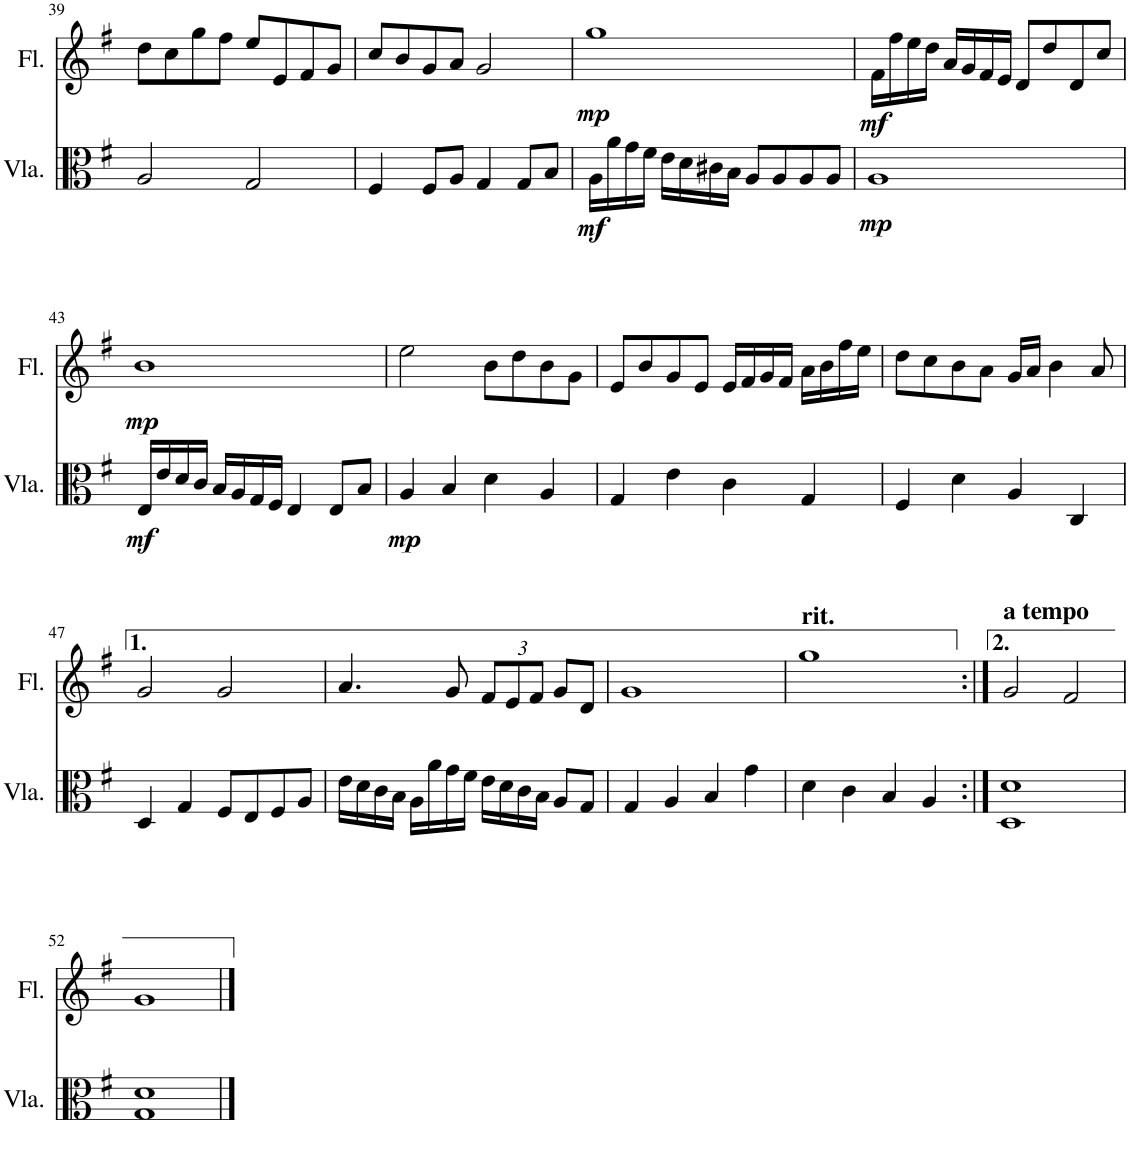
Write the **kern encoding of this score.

**kern	**dynam	**kern	**dynam
*part2	*part2	*part1	*part1
*staff2	*staff2	*staff1	*staff1
*I"Viola	*	*I"Flute	*
*I'Vla.	*	*I'Fl.	*
!!LO:PB:g=z
*clefC3	*	*clefG2	*
*k[f#]	*	*k[f#]	*
*M4/4	*	*M4/4	*
=39	=39	=39	=39
2A/	.	8dd\L	.
.	.	8cc\	.
.	.	8gg\	.
.	.	8ff#\J	.
2G/	.	8ee/L	.
.	.	8e/	.
.	.	8f#/	.
.	.	8g/J	.
=40	=40	=40	=40
4F#/	.	8cc/L	.
.	.	8b/	.
8F#/L	.	8g/	.
8A/J	.	8a/J	.
4G/	.	2g/	.
8G/L	.	.	.
8B/J	.	.	.
=41	=41	=41	=41
!	!LO:DY:b	!	!LO:DY:b
16A\LL	mf	1gg	mp
16a\	.	.	.
16g\	.	.	.
16f#\JJ	.	.	.
16e\LL	.	.	.
16d\	.	.	.
16c#X\	.	.	.
16B\JJ	.	.	.
8A/L	.	.	.
8A/	.	.	.
8A/	.	.	.
8A/J	.	.	.
=42	=42	=42	=42
!	!LO:DY:b	!	!LO:DY:b
1A	mp	16f#\LL	mf
.	.	16ff#\	.
.	.	16ee\	.
.	.	16dd\JJ	.
.	.	16a/LL	.
.	.	16g/	.
.	.	16f#/	.
.	.	16e/JJ	.
.	.	8d/L	.
.	.	8dd/	.
.	.	8d/	.
.	.	8cc/J	.
!!LO:LB:g=z
=43	=43	=43	=43
!	!LO:DY:b	!	!LO:DY:b
16E/LL	mf	1b	mp
16e/	.	.	.
16d/	.	.	.
16c/JJ	.	.	.
16B/LL	.	.	.
16A/	.	.	.
16G/	.	.	.
16F#/JJ	.	.	.
4E/	.	.	.
8E/L	.	.	.
8B/J	.	.	.
=44	=44	=44	=44
!	!LO:DY:b	!	!
4A/	mp	2ee\	.
4B/	.	.	.
4d\	.	8b\L	.
.	.	8dd\	.
4A/	.	8b\	.
.	.	8g\J	.
=45	=45	=45	=45
4G/	.	8e/L	.
.	.	8b/	.
4e\	.	8g/	.
.	.	8e/J	.
4c\	.	16e/LL	.
.	.	16f#/	.
.	.	16g/	.
.	.	16f#/JJ	.
4G/	.	16a\LL	.
.	.	16b\	.
.	.	16ff#\	.
.	.	16ee\JJ	.
=46	=46	=46	=46
4F#/	.	8dd\L	.
.	.	8cc\	.
4d\	.	8b\	.
.	.	8a\J	.
4A/	.	16g/LL	.
.	.	16a/JJ	.
.	.	4b\	.
4C/	.	.	.
.	.	8a/	.
!!LO:LB:g=z
=47	=47	=47	=47
4D/	.	2g/	.
4G/	.	.	.
8F#/L	.	2g/	.
8E/	.	.	.
8F#/	.	.	.
8A/J	.	.	.
=48	=48	=48	=48
16e\LL	.	4.a/	.
16d\	.	.	.
16c\	.	.	.
16B\JJ	.	.	.
16A\LL	.	.	.
16a\	.	.	.
16g\	.	8g/	.
16f#\JJ	.	.	.
*	*	*Xbrackettup	*
16e\LL	.	12f#/L	.
16d\	.	.	.
.	.	12e/	.
16c\	.	.	.
.	.	12f#/J	.
16B\JJ	.	.	.
8A/L	.	8g/L	.
8G/J	.	8d/J	.
=49	=49	=49	=49
4G/	.	1g	.
4A/	.	.	.
4B/	.	.	.
4g\	.	.	.
=50	=50	=50	=50
!	!	!LO:TX:a:B:t=rit.	!
4d\	.	1gg	.
4c\	.	.	.
4B/	.	.	.
4A/	.	.	.
=51:|!	=51:|!	=51:|!	=51:|!
!	!	!LO:TX:a:B:t=a tempo	!
1D 1d	.	2g/	.
.	.	2f#/	.
!!LO:LB:g=z
=52	=52	=52	=52
1G 1d	.	1g	.
==	==	==	==
*-	*-	*-	*-
